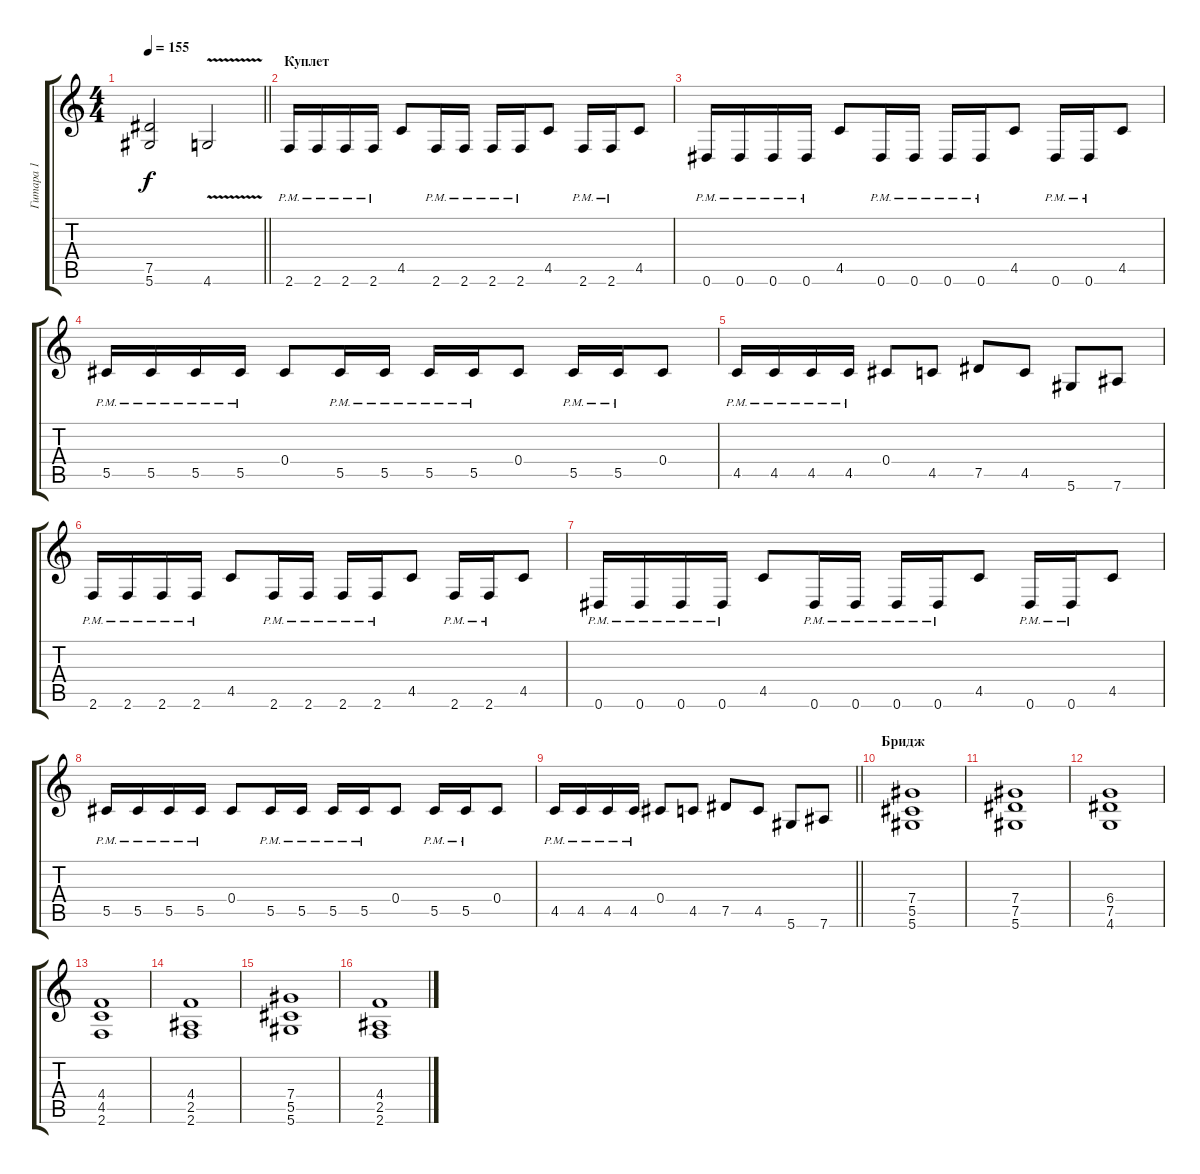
\track ("Гитара 1" "Гитара 1") {instrument distortionguitar}
\staff {score tabs}
\tuning (Eb4 Bb3 Gb3 Db3 Ab2 Eb2) {hide}
\ts (4 4)
\tempo 155
\clef g2
\barLineRight lightlight
\ks c
(7.5 5.6).2{dy f} 4.6{v}.2 |
\section ("" "Куплет")
2.6{pm}.16{volume 13} 2.6{pm}.16 2.6{pm}.16 2.6{pm}.16 4.5.8 2.6{pm}.16 2.6{pm}.16 2.6{pm}.16 2.6{pm}.16 4.5.8 2.6{pm}.16 2.6{pm}.16 4.5.8 |
0.6{pm}.16 0.6{pm}.16 0.6{pm}.16 0.6{pm}.16 4.5.8 0.6{pm}.16 0.6{pm}.16 0.6{pm}.16 0.6{pm}.16 4.5.8 0.6{pm}.16 0.6{pm}.16 4.5.8 |
5.5{pm}.16 5.5{pm}.16 5.5{pm}.16 5.5{pm}.16 0.4.8 5.5{pm}.16 5.5{pm}.16 5.5{pm}.16 5.5{pm}.16 0.4.8 5.5{pm}.16 5.5{pm}.16 0.4.8 |
4.5{pm}.16 4.5{pm}.16 4.5{pm}.16 4.5{pm}.16 0.4.8 4.5.8 7.5.8 4.5.8 5.6.8 7.6.8 |
2.6{pm}.16 2.6{pm}.16 2.6{pm}.16 2.6{pm}.16 4.5.8 2.6{pm}.16 2.6{pm}.16 2.6{pm}.16 2.6{pm}.16 4.5.8 2.6{pm}.16 2.6{pm}.16 4.5.8 |
0.6{pm}.16 0.6{pm}.16 0.6{pm}.16 0.6{pm}.16 4.5.8 0.6{pm}.16 0.6{pm}.16 0.6{pm}.16 0.6{pm}.16 4.5.8 0.6{pm}.16 0.6{pm}.16 4.5.8 |
5.5{pm}.16 5.5{pm}.16 5.5{pm}.16 5.5{pm}.16 0.4.8 5.5{pm}.16 5.5{pm}.16 5.5{pm}.16 5.5{pm}.16 0.4.8 5.5{pm}.16 5.5{pm}.16 0.4.8 |
\barLineRight lightlight
4.5{pm}.16 4.5{pm}.16 4.5{pm}.16 4.5{pm}.16 0.4.8 4.5.8 7.5.8 4.5.8 5.6.8 7.6.8 |
\section ("" "Бридж")
(7.4 5.5 5.6).1 |
(7.4 7.5 5.6).1 |
(6.4 7.5 4.6).1 |
(4.4 4.5 2.6).1 |
(4.4 2.5 2.6).1 |
(7.4 5.5 5.6).1 |
(4.4 2.5 2.6).1
